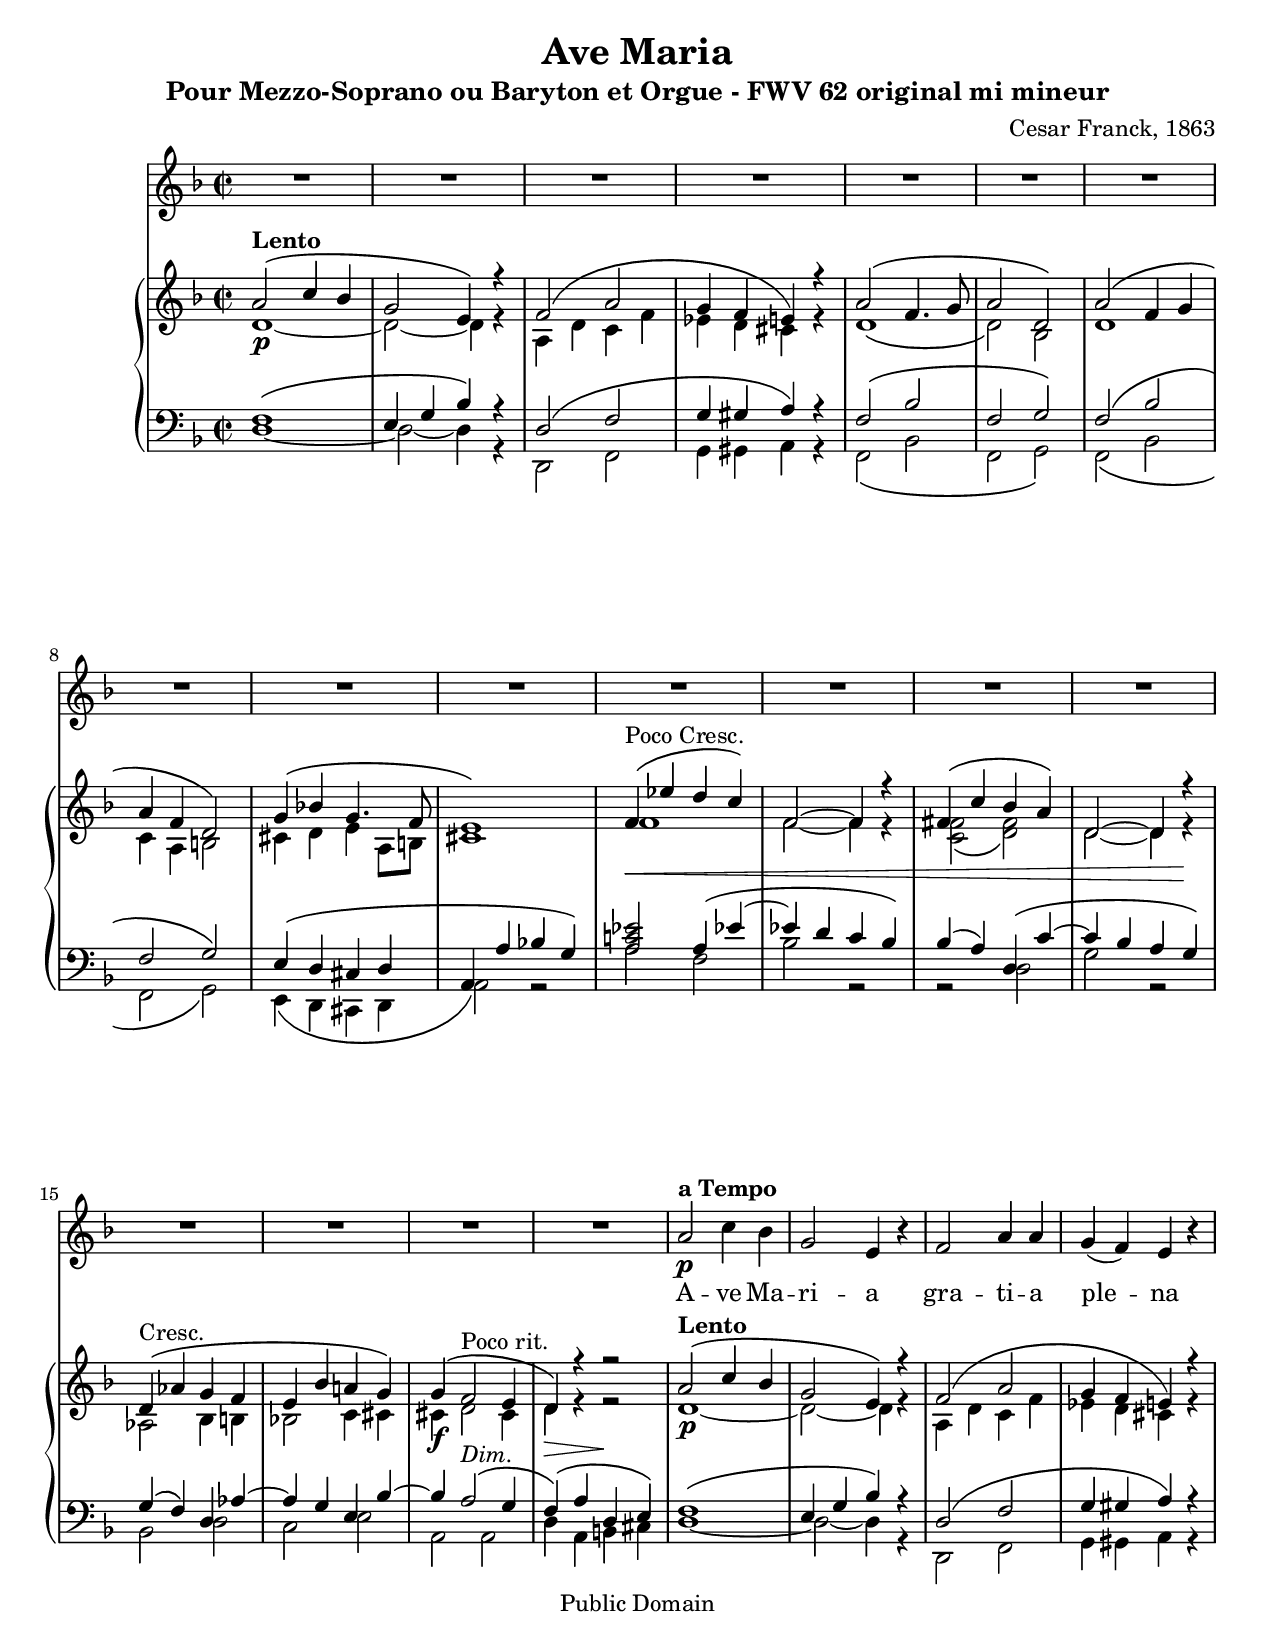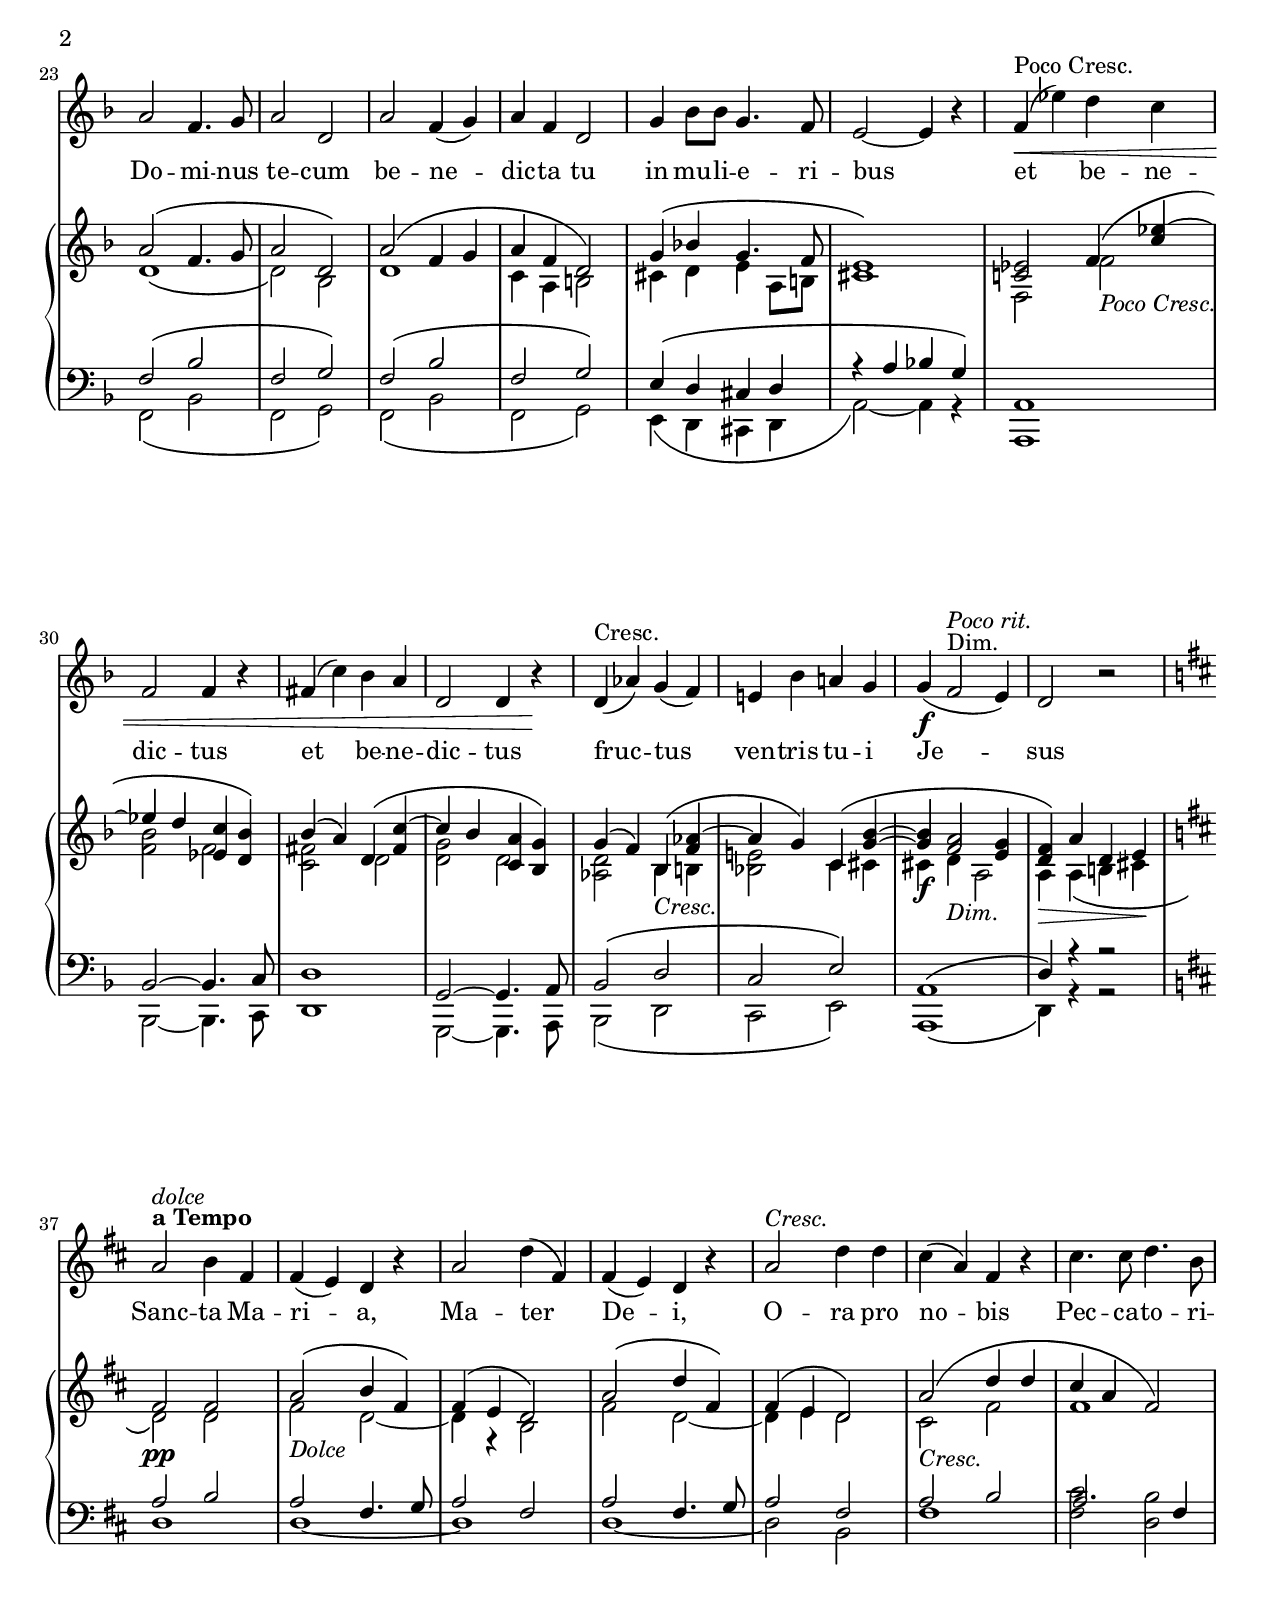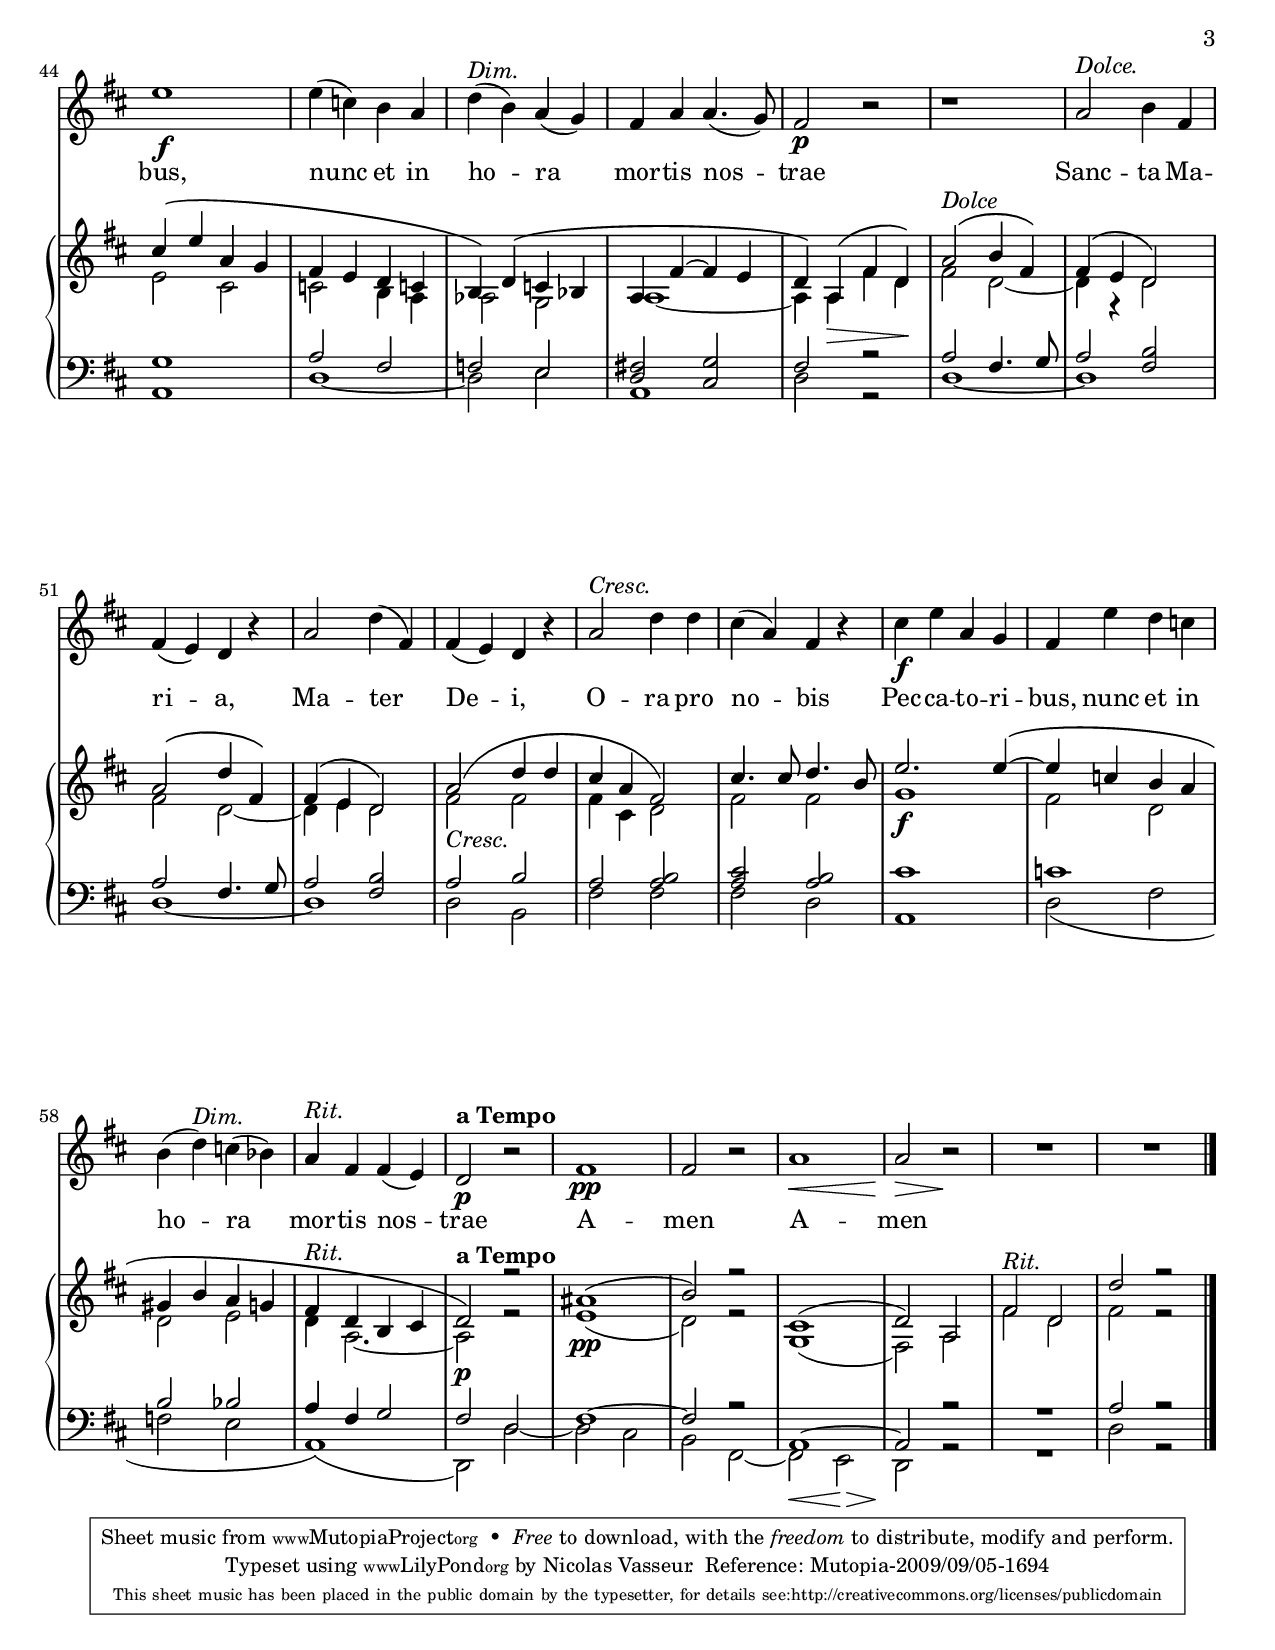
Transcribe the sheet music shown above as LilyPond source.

\version "2.12.0" 

 #(set-default-paper-size "letter" ) 
#(set-global-staff-size 20) 

\header {
 title = "Ave Maria"
 composer = "Cesar Franck, 1863"
 subtitle = "Pour Mezzo-Soprano ou Baryton et Orgue - FWV 62 original mi mineur" 
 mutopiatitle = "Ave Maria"
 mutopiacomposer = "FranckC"
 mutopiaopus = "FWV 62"
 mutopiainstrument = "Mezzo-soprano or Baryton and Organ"
 date = "1863"
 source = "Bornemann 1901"
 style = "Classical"
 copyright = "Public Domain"
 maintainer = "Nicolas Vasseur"
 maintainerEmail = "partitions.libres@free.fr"
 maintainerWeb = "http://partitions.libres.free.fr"

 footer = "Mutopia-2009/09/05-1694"
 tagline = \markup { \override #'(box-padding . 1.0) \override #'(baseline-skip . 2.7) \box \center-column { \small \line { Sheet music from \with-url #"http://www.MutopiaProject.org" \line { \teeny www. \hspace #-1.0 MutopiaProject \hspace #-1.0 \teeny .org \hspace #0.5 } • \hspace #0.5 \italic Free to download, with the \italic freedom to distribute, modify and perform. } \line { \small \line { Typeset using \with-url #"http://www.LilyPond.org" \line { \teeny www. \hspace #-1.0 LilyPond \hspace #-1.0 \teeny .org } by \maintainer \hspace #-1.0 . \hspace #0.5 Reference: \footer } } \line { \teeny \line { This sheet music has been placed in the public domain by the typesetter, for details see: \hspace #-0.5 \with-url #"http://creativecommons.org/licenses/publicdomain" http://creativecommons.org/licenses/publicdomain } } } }
}


maindroite =  

<<
\relative c''  {
 \key e \minor \time 2/2  

<<  {   b2  ^\markup \bold Lento \( d4 c | a2 fis4 \) r4 |  g2 \( b2 | a4 g fis \) r |  
 b2  \( g4. a8 | b2 e, \) | b' \( g4 a | b g e2 \) | a4 \( c! a4. g8 |  
fis1 \) | g4 ^\markup {Poco Cresc.   } \< \( f' e d \) | g,2~ g4 r |  gis4 \( d' c b \)  | e,2~ e4  r \! |
e4  ^\markup {Cresc.   }  \( bes' a g | fis c' b! a \) | a \( g2 ^\markup {Poco rit.} fis4 | e \)  r r2 |

 b'2  ^\markup \bold Lento \( d4 c | a2 fis4 \) r4 |  g2 \( b2 | a4 g fis \) r |  
 b2  \( g4. a8 | b2 e, \) | b' \( g4 a | b g e2 \) | a4 \( c! a4. g8 |  
fis1 \) |
<d! f!>2  g4 \( < d' f!>4~ | f e  <f, d'> <e c' > \)

c'4 \( b \) e, \( <gis d' >~ | d' c <d, b'> <c a'> \) | a' \( g \) c, \( <g' bes>~ | bes a \)  d, \( <a' c>~ |

<a c> <g b>2 <fis a>4 | <e g>4 \) b' e, fis |   
\key e \major 

gis2 gis | b \( cis4 gis \) | 
gis \( fis e2 \) | b'2 \( e4 gis, \) | gis \( fis e2 \) | b'2 \( e4 e |
dis b gis2 \) | dis'4 \( fis b, a | gis fis e d! | cis \)  e \( d! c! |
b gis'~ gis fis | e \) b \> \( gis' e \) \!| b'2 ^\markup \italic Dolce \( cis4 gis \) | gis \( fis e2 \)  | 
b'2 \( e4 gis, \) | gis \( fis e2 \) | b'2 \( e4 e | dis b gis2 \) |
dis'4. dis8 e4. cis8 | fis2. \f fis4~ \( | fis d cis b | ais cis b a! |
gis ^\markup \italic Rit. e cis dis | e2 \) ^\markup  \bold {a Tempo} r | bis'1 ( | cis2 ) r |
dis,1 ( | e2 ) b | gis' ^\markup \italic Rit. e | e' r \bar "|."
}
\\
{ e,1~ \p | e2~  e4 r | b e d g | f e dis r4 |   
e1 \( | e2 \)  c | e1 | d4 b cis2 | dis4 e fis b,8 cis | 
dis1 \) | g | g2~ g4 r | <d g>2 \( <e gis> \) | e2~ e4  r | 
bes2 c4 cis | c!2 d4 dis | dis \f  e2 dis4 | e4 \> r4 r2 \!|

 e1~ \p | e2~  e4 r | b e d g | f e dis r4 |   
e1 \( | e2 \)  c | e1 | d4 b cis2 | dis4 e fis b,8 cis | 
dis1 \) |
g,2  g' _\markup \italic {Poco Cresc.}  | <g c> g | 
<d gis>2 e | <e a> e | <bes e> c4 _\markup \italic Cresc. cis | <c! fis!>2 d4 dis4 |

dis4 \f e _\markup \italic Dim. b2 | b4 \> b \(  cis dis \! | 


e2 \) \pp e | gis _\markup \italic Dolce e~|
e4 r cis2 | gis' e~ | e4 fis  e2 | dis2 _\markup \italic Cresc. gis |
gis1 | fis2 dis | d! cis4 b | bes2 a |
b1~ | b4 b  gis' e | gis2 e~ | e4 r  e2 |
gis e~ | e4 fis  e2 | gis _\markup \italic Cresc. gis | gis4 dis e2 |
gis2 gis | a1 | gis2 e | e fis |
e4 b2.~ | b2 \p r2 | fis'1 \pp ( | e2) r2 |
a,1 ( | gis2 ) b | gis' e | gis2 r \bar "|." 
}
>>
}
>>


maingauche = 

<<
\relative c {
\clef  bass \key e \minor \time 2/2  

<< {  g'1 \( | fis4 a c  \) r4 | e,2 \( g | a4 ais b \) r | 
g2 \( c | g a \) | g \( c | g a \) | fis4 \( e dis e |
b4 \( b' c! a \) |  < b d! f! >2 b4 \( f'!~  | f! e d c \) | c (b) e, \( d'~ | d c b a \) |  
a4 \( g \) e bes'~ | bes a fis c'~ | c b2 ^\markup \italic Dim. \( a4 | g4 \) \( b e, fis \) |


 g1 \( | fis4 a c  \) r4 | e,2 \( g | a4 ais b \) r | 
g2 \( c | g a \) | g \( c | g a \) | fis4 \( e dis e |
r4 \( b' c! a \) |  b,1 | c2~ c4. d8 | 
e1 | a,2~ a4. b8 | c2 \( e | d fis \) |

b,1 \( | e4 \) r4 r2 | 
\key e \major 

b'2 cis | b gis4. a8 |
b2 gis | b gis4. a8 | b2 gis | b2 cis |
b2. gis4 | a1 | b2 gis | g fis |
<e gis!>2 <dis a'>2 | gis2 r2 | b2 gis4. a8 | b2 <gis cis>2 | 
 b2 gis4. a8 | b2 <gis cis>2 | b2 cis | b <b cis> |
<b dis> <b cis> | dis1 | d1 | cis2 c |
b4 gis a2 | gis e2 | gis1~ | gis2 r |
b,1~ | b2 r | R1 | b'2 r \bar "|."
}

\\

{  e,1~  | e2~  e4 r | e,2 g | a4 ais b r | 
g2 \( c | g a \) | g \( c | g a \) | fis4 \( e dis e |
b'2 \) r  | b'2 g | c2 r2 | r2 e,2 | a2 r2 |
c,2 e | d fis | b, b | e4 b cis dis |

e1~  | e2~  e4 r | e,2 g | a4 ais b r | 
g2 \( c | g a \) | g \( c | g a \) | fis4 \( e dis e |
b'2~ \) b4 r4   |   b,1 | c2~ c4. d8 | 
e1 | a,2~ a4. b8 | c2 \( e | d fis \) |

b,1 \( | e4 \) r4 r2 | 

e'1 | e1~|
e1 | e1~ | e2 cis | gis'1 |
<gis dis'>2 <e cis'> | b1 | e1~ | e2 fis |
b,1 | e2 r | e1~ | e | 

e1~ | e | e2 cis | gis' gis |
gis e | b1 | e2 ( gis | g fis |
 b,1 ) ( | e,2 ) e'~ | e dis | cis gis~ |
gis \< fis \> | e2 \! r | R1 | e'2 r \bar "|."
}

>>
}
>>

voix =
<<
\relative {
\clef  treble \key e \minor \time 2/2  
\set Score.skipBars = ##t
R1*18

 b'2 \p  ^\markup \bold {a Tempo }  d4 c | a2 fis4  r4 |  g2  b4 b | a4 ( g ) fis  r | 

 b2   g4. a8 | b2 e,  | b'  g4 ( a ) | b g e2  | 
a4  c8 c  a4. g8 | fis2~ fis4  r | 

g4 ^\markup {Poco Cresc.   } \< ( f' ) e d  | g,2  g4 r |  gis4 ( d' ) c b  | e,2 e4  r \! |

e4  ^\markup {Cresc.   }  ( bes' ) a ( g ) | fis! c' b! a  | a \f ( g2 ^\markup {Dim.} ^\markup \italic {Poco rit.}  fis4 ) | e2    r2 |

\key e \major 

b'2 ^\markup \bold {a Tempo} ^\markup \italic dolce cis4 gis | gis (fis) e r | 
b'2  e4 (gis,) | gis (fis) e r | b'2 ^\markup \italic Cresc.  e4 e | dis (b) gis r | 
dis'4. dis8 e4. cis8 | fis1 \f | fis4 (d) cis b | e ^\markup \italic Dim. (cis) b (a) |
gis b b4. (a8)| gis2 \p r | r1 | b2 ^\markup \italic Dolce. cis4 gis | 

| gis (fis) e r | b'2  e4 (gis,) | gis (fis) e r 
| b'2 ^\markup \italic Cresc.  e4 e | dis (b) gis r | 
dis' \f fis b, a | gis fis' e d | cis (e) ^\markup \italic Dim. d (c) |
b ^\markup \italic Rit. gis gis (fis) | e2 \p ^\markup \bold {a Tempo} r | gis1 \pp | gis2 r | b1 \< | b2 \> r \!| R1*2 \bar "|."

}

\addlyrics {
A -- ve Ma  -- ri  -- a gra  --  ti  --  a ple  --  na 
Do -- mi -- nus  te -- cum be  -- ne  -- dic -- ta tu
in mu -- li -- e -- ri -- bus
et  be  -- ne  -- dic  -- tus et  be  -- ne  -- dic  -- tus 
fruc  -- tus ven -- tris tu  -- i Je -- sus

Sanc -- ta Ma -- ri -- a,
Ma -- ter De  -- i, O -- ra pro no -- bis
Pec -- ca -- to -- ri -- bus, nunc et in ho -- ra
mor -- tis nos -- trae

Sanc -- ta Ma -- ri -- a,
Ma -- ter De  -- i, O -- ra pro no -- bis
Pec -- ca -- to -- ri -- bus, nunc et in ho -- ra
mor -- tis nos -- trae
A -- men A -- men
}
>>

\score { 
\transpose e d
<< 
\new Staff \voix
\new PianoStaff
<<
\new Staff \maindroite
\new Staff \maingauche
>>
>> 

\layout{}

\midi {
 \context {
  \Score
  tempoWholesPerMinute = #(ly:make-moment 50 2)
 }
}

}

